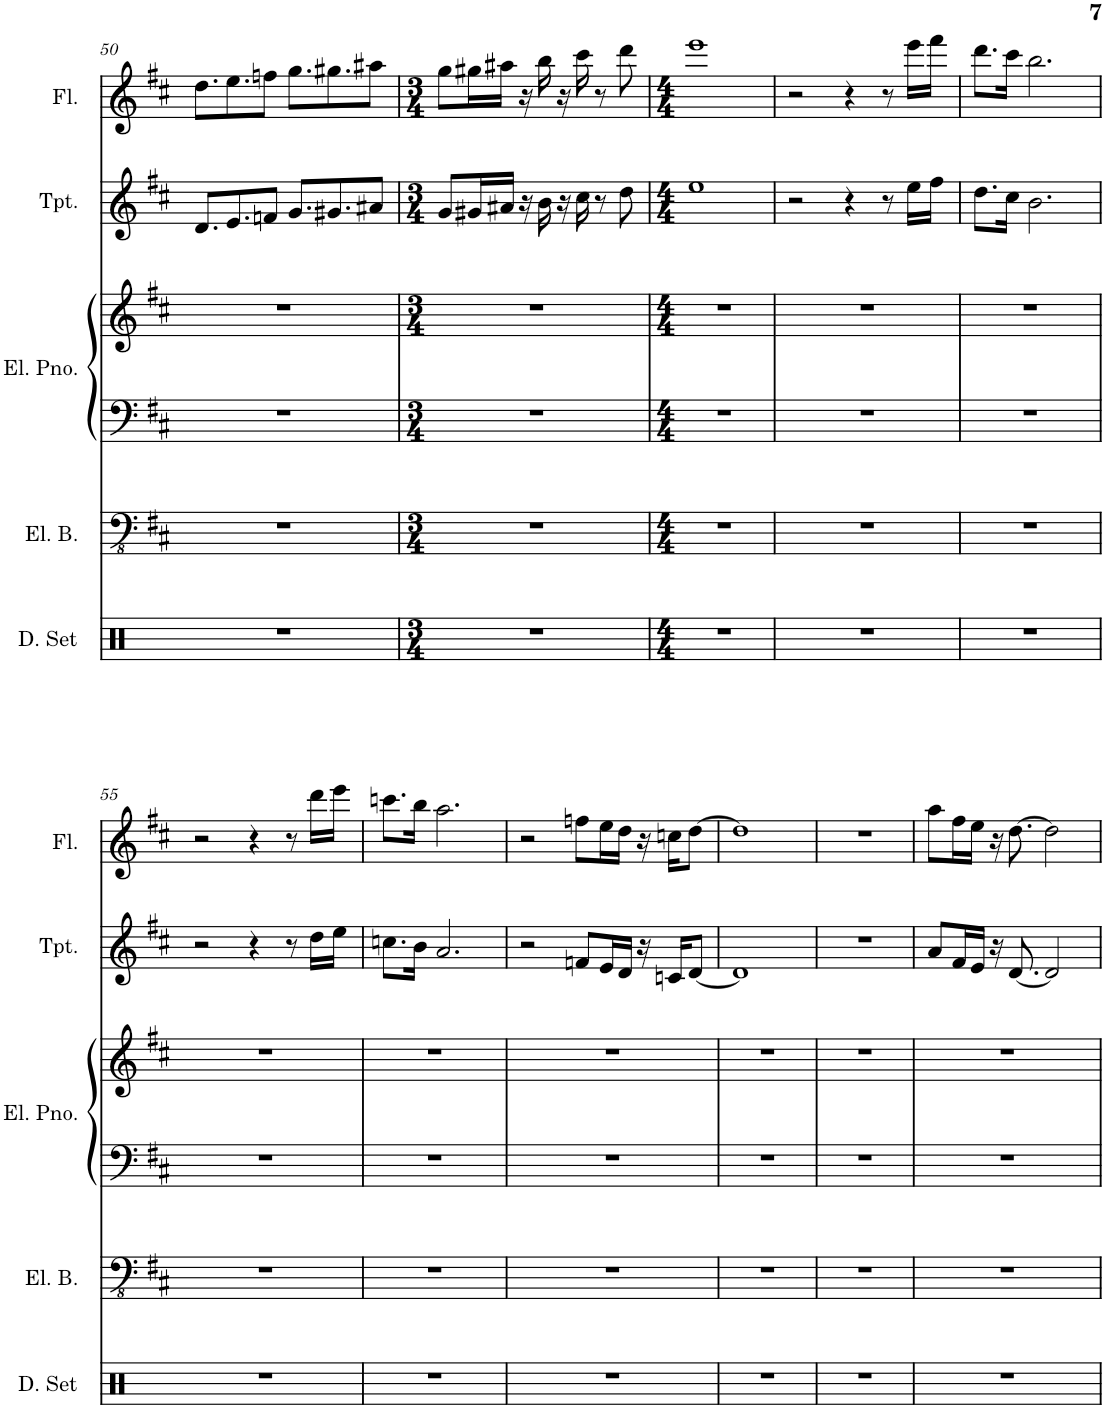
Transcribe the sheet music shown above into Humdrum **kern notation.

**kern	**kern	**kern	**kern	**kern	**kern
*part5	*part4	*part3	*part3	*part2	*part1
*staff6	*staff5	*staff4	*staff3	*staff2	*staff1
*I"Drumset	*I"Electric Bass	*I"Electric Piano	*	*I"Trumpet	*I"Flute
*I'D. Set	*I'El. B.	*I'El. Pno.	*	*I'Tpt.	*I'Fl.
!!LO:PB:g=z
*clefX	*clefFv4	*clefF4	*clefG2	*clefG2	*clefG2
*	*	*	*	*Trd1c2	*
*k[]	*k[f#c#]	*k[f#c#]	*k[f#c#]	*k[f#c#]	*k[f#c#]
*M4/4	*M4/4	*M4/4	*M4/4	*M4/4	*M4/4
=50	=50	=50	=50	=50	=50
1r	1r	1r	1r	8.d/L	8.dd\L
.	.	.	.	8.e/	8.ee\
.	.	.	.	8fn/J	8ffn\J
.	.	.	.	8.g/L	8.gg\L
.	.	.	.	8.g#X/	8.gg#X\
.	.	.	.	8a#X/J	8aa#X\J
=51	=51	=51	=51	=51	=51
*M3/4	*M3/4	*M3/4	*M3/4	*M3/4	*M3/4
2.r	2.r	2.r	2.r	8g/L	8gg\L
.	.	.	.	16g#X/L	16gg#X\L
.	.	.	.	16a#X/JJ	16aa#X\JJ
.	.	.	.	16r	16r
.	.	.	.	16b\	16bb\
.	.	.	.	16r	16r
.	.	.	.	16cc#\	16ccc#\
.	.	.	.	8r	8r
.	.	.	.	8dd\	8ddd\
=52	=52	=52	=52	=52	=52
*M4/4	*M4/4	*M4/4	*M4/4	*M4/4	*M4/4
1r	1r	1r	1r	1ee	1eee
=53	=53	=53	=53	=53	=53
1r	1r	1r	1r	2r	2r
.	.	.	.	4r	4r
.	.	.	.	8r	8r
.	.	.	.	16ee\LL	16eee\LL
.	.	.	.	16ff#\JJ	16fff#\JJ
=54	=54	=54	=54	=54	=54
1r	1r	1r	1r	8.dd\L	8.ddd\L
.	.	.	.	16cc#\Jk	16ccc#\Jk
.	.	.	.	2.b\	2.bb\
!!LO:LB:g=z
=55	=55	=55	=55	=55	=55
1r	1r	1r	1r	2r	2r
.	.	.	.	4r	4r
.	.	.	.	8r	8r
.	.	.	.	16dd\LL	16ddd\LL
.	.	.	.	16ee\JJ	16eee\JJ
=56	=56	=56	=56	=56	=56
1r	1r	1r	1r	8.ccn\L	8.cccn\L
.	.	.	.	16b\Jk	16bb\Jk
.	.	.	.	2.a/	2.aa\
=57	=57	=57	=57	=57	=57
1r	1r	1r	1r	2r	2r
.	.	.	.	8fn/L	8ffn\L
.	.	.	.	16e/L	16ee\L
.	.	.	.	16d/JJ	16dd\JJ
.	.	.	.	16r	16r
.	.	.	.	16cn/KL	16ccn\KL
.	.	.	.	[8d/J	[8dd\J
=58	=58	=58	=58	=58	=58
1r	1r	1r	1r	1d]	1dd]
=59	=59	=59	=59	=59	=59
1r	1r	1r	1r	1r	1r
=60	=60	=60	=60	=60	=60
1r	1r	1r	1r	8a/L	8aa\L
.	.	.	.	16f#/L	16ff#\L
.	.	.	.	16e/JJ	16ee\JJ
.	.	.	.	16r	16r
.	.	.	.	[8.d/	[8.dd\
.	.	.	.	2d/]	2dd\]
=	=	=	=	=	=
*-	*-	*-	*-	*-	*-
